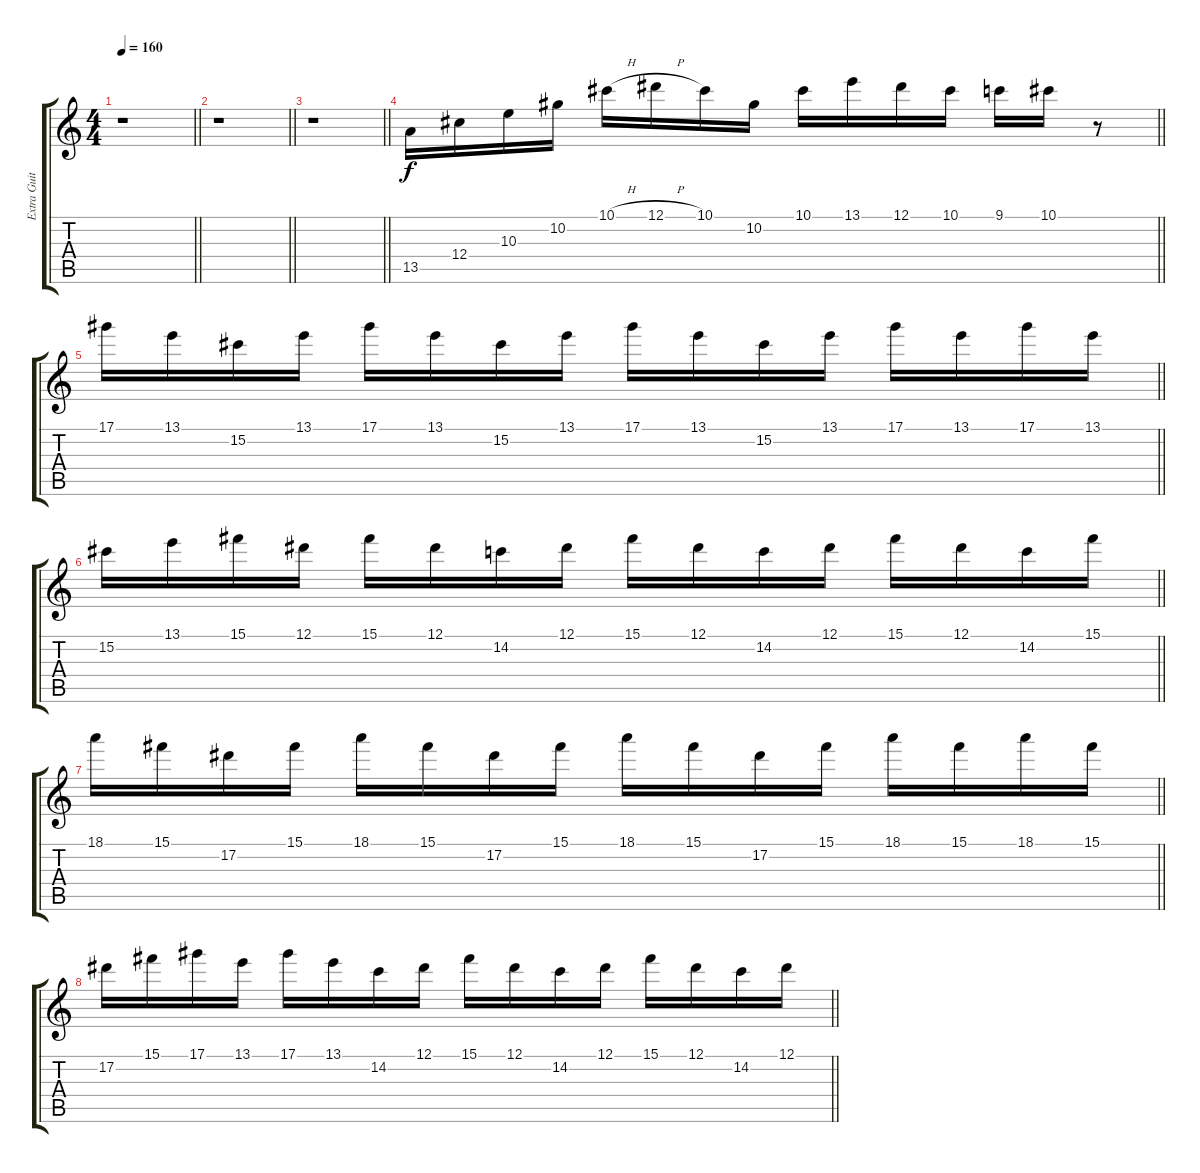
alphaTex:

\track ("Extra Guitar 2" "Extra Guit") {instrument distortionguitar}
\staff {score tabs}
\tuning (Eb4 Bb3 Gb3 Db3 Ab2 Db2) {hide}
\ts (4 4)
\tempo 160
\clef g2
\barLineRight lightlight
\ks c
r.1{dy f} |
\barLineRight lightlight
r.1 |
\barLineRight lightlight
r.1 |
\barLineRight lightlight
13.5.16 12.4.16 10.3.16 10.2.16 10.1{h}.16 12.1{h}.16 10.1.16 10.2.16 10.1.16 13.1.16 12.1.16 10.1.16 9.1.16 10.1.16 r.8 |
\barLineRight lightlight
17.1.16 13.1.16 15.2.16 13.1.16 17.1.16 13.1.16 15.2.16 13.1.16 17.1.16 13.1.16 15.2.16 13.1.16 17.1.16 13.1.16 17.1.16 13.1.16 |
\barLineRight lightlight
15.2.16 13.1.16 15.1.16 12.1.16 15.1.16 12.1.16 14.2.16 12.1.16 15.1.16 12.1.16 14.2.16 12.1.16 15.1.16 12.1.16 14.2.16 15.1.16 |
\barLineRight lightlight
18.1.16 15.1.16 17.2.16 15.1.16 18.1.16 15.1.16 17.2.16 15.1.16 18.1.16 15.1.16 17.2.16 15.1.16 18.1.16 15.1.16 18.1.16 15.1.16 |
\barLineRight lightlight
17.2.16 15.1.16 17.1.16 13.1.16 17.1.16 13.1.16 14.2.16 12.1.16 15.1.16 12.1.16 14.2.16 12.1.16 15.1.16 12.1.16 14.2.16 12.1.16
